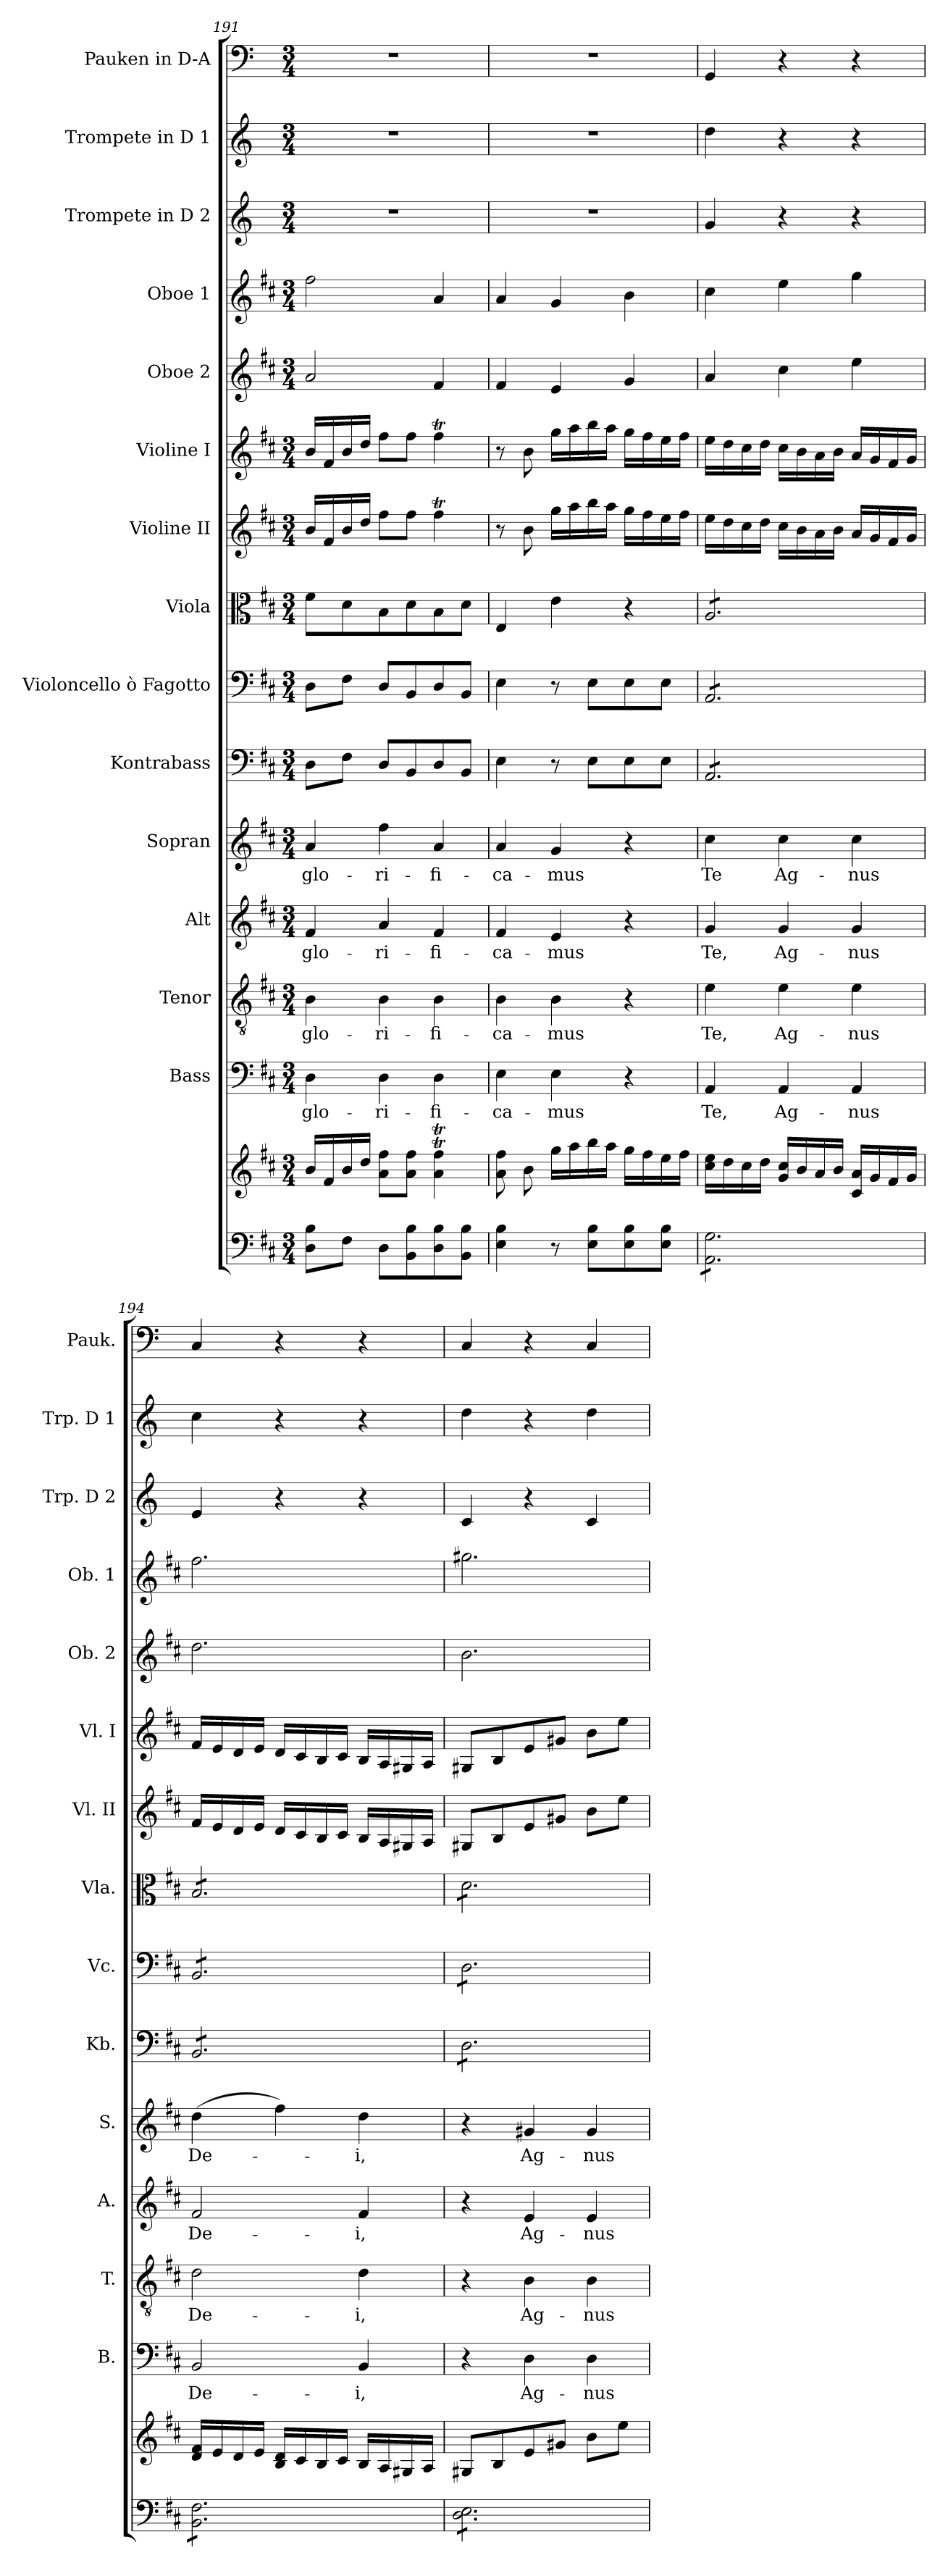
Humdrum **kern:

**kern	**kern	**kern	**text	**kern	**text	**kern	**text	**kern	**text	**kern	**kern	**kern	**kern	**kern	**kern	**kern	**kern	**kern	**kern
*part15	*part15	*part14	*part14	*part13	*part13	*part12	*part12	*part11	*part11	*part10	*part9	*part8	*part7	*part6	*part5	*part4	*part3	*part2	*part1
*staff16	*staff15	*staff14	*staff14	*staff13	*staff13	*staff12	*staff12	*staff11	*staff11	*staff10	*staff9	*staff8	*staff7	*staff6	*staff5	*staff4	*staff3	*staff2	*staff1
*	*	*I"Bass	*	*I"Tenor	*	*I"Alt	*	*I"Sopran	*	*I"Kontrabass	*I"Violoncello ò Fagotto	*I"Viola	*I"Violine II	*I"Violine I	*I"Oboe 2	*I"Oboe 1	*I"Trompete in D 2	*I"Trompete in D 1	*I"Pauken in D-A
*	*	*I'B.	*	*I'T.	*	*I'A.	*	*I'S.	*	*I'Kb.	*I'Vc.	*I'Vla.	*I'Vl. II	*I'Vl. I	*I'Ob. 2	*I'Ob. 1	*I'Trp. D 2	*I'Trp. D 1	*I'Pauk.
!!LO:PB:g=z
*clefF4	*clefG2	*clefF4	*	*clefGv2	*	*clefG2	*	*clefG2	*	*clefF4	*clefF4	*clefC3	*clefG2	*clefG2	*clefG2	*clefG2	*clefG2	*clefG2	*clefF4
*	*	*	*	*	*	*	*	*	*	*ITrd7c12	*	*	*	*	*	*	*ITrd-1c-2	*ITrd-1c-2	*ITrd-1c-2
*k[f#c#]	*k[f#c#]	*k[f#c#]	*	*k[f#c#]	*	*k[f#c#]	*	*k[f#c#]	*	*k[f#c#]	*k[f#c#]	*k[f#c#]	*k[f#c#]	*k[f#c#]	*k[f#c#]	*k[f#c#]	*k[f#c#]	*k[f#c#]	*k[f#c#]
*D:	*D:	*D:	*	*D:	*	*D:	*	*D:	*	*D:	*D:	*D:	*D:	*D:	*D:	*D:	*D:	*D:	*D:
*M3/4	*M3/4	*M3/4	*	*M3/4	*	*M3/4	*	*M3/4	*	*M3/4	*M3/4	*M3/4	*M3/4	*M3/4	*M3/4	*M3/4	*M3/4	*M3/4	*M3/4
=191	=191	=191	=191	=191	=191	=191	=191	=191	=191	=191	=191	=191	=191	=191	=191	=191	=191	=191	=191
!	!	!	!LO:LY:b	!	!LO:LY:b	!	!LO:LY:b	!	!LO:LY:b	!	!	!	!	!	!	!	!	!	!
8D\ 8B\L	16b/LL	4D\	glo-	4B\	glo-	4f#/	glo-	4a/	glo-	8DD\L	8D\L	8f#\L	16b/LL	16b/LL	2a/	2ff#\	2.r	2.r	2.r
.	16f#/	.	.	.	.	.	.	.	.	.	.	.	16f#/	16f#/	.	.	.	.	.
8F#\J	16b/	.	.	.	.	.	.	.	.	8FF#\J	8F#\J	8d\	16b/	16b/	.	.	.	.	.
.	16dd/JJ	.	.	.	.	.	.	.	.	.	.	.	16dd/JJ	16dd/JJ	.	.	.	.	.
!	!	!	!LO:LY:b	!	!LO:LY:b	!	!LO:LY:b	!	!LO:LY:b	!	!	!	!	!	!	!	!	!	!
8D\L	8a\ 8ff#\L	4D\	-ri-	4B\	-ri-	4a/	-ri-	4ff#\	-ri-	8DD/L	8D/L	8B\	8ff#\L	8ff#\L	.	.	.	.	.
8BB\ 8B\	8a\ 8ff#\J	.	.	.	.	.	.	.	.	8BBB/	8BB/	8d\	8ff#\J	8ff#\J	.	.	.	.	.
!	!	!	!LO:LY:b	!	!LO:LY:b	!	!LO:LY:b	!	!LO:LY:b	!	!	!	!	!	!	!	!	!	!
8D\ 8B\	4a\T 4ff#\T	4D\	-fi-	4B\	-fi-	4f#/	-fi-	4a/	-fi-	8DD/	8D/	8B\	4ff#t\	4ff#t\	4f#/	4a/	.	.	.
8BB\ 8B\J	.	.	.	.	.	.	.	.	.	8BBB/J	8BB/J	8d\J	.	.	.	.	.	.	.
=192	=192	=192	=192	=192	=192	=192	=192	=192	=192	=192	=192	=192	=192	=192	=192	=192	=192	=192	=192
!	!	!	!LO:LY:b	!	!LO:LY:b	!	!LO:LY:b	!	!LO:LY:b	!	!	!	!	!	!	!	!	!	!
4E\ 4B\	8a\ 8ff#\	4E\	-ca-	4B\	-ca-	4f#/	-ca-	4a/	-ca-	4EE\	4E\	4E/	8r	8r	4f#/	4a/	2.r	2.r	2.r
.	8b\	.	.	.	.	.	.	.	.	.	.	.	8b\	8b\	.	.	.	.	.
!	!	!	!LO:LY:b	!	!LO:LY:b	!	!LO:LY:b	!	!LO:LY:b	!	!	!	!	!	!	!	!	!	!
8r	16gg\LL	4E\	-mus	4B\	-mus	4e/	-mus	4g/	-mus	8r	8r	4e\	16gg\LL	16gg\LL	4e/	4g/	.	.	.
.	16aa\	.	.	.	.	.	.	.	.	.	.	.	16aa\	16aa\	.	.	.	.	.
8E\ 8B\L	16bb\	.	.	.	.	.	.	.	.	8EE\L	8E\L	.	16bb\	16bb\	.	.	.	.	.
.	16aa\JJ	.	.	.	.	.	.	.	.	.	.	.	16aa\JJ	16aa\JJ	.	.	.	.	.
8E\ 8B\	16gg\LL	4r	.	4r	.	4r	.	4r	.	8EE\	8E\	4r	16gg\LL	16gg\LL	4g/	4b\	.	.	.
.	16ff#\	.	.	.	.	.	.	.	.	.	.	.	16ff#\	16ff#\	.	.	.	.	.
8E\ 8B\J	16ee\	.	.	.	.	.	.	.	.	8EE\J	8E\J	.	16ee\	16ee\	.	.	.	.	.
.	16ff#\JJ	.	.	.	.	.	.	.	.	.	.	.	16ff#\JJ	16ff#\JJ	.	.	.	.	.
=193	=193	=193	=193	=193	=193	=193	=193	=193	=193	=193	=193	=193	=193	=193	=193	=193	=193	=193	=193
!	!	!	!LO:LY:b	!	!LO:LY:b	!	!LO:LY:b	!	!LO:LY:b	!	!	!	!	!	!	!	!	!	!
*tremolo	*	*	*	*	*	*	*	*	*	*	*	*	*	*	*	*	*	*	*
*	*	*	*	*	*	*	*	*	*	*tremolo	*	*	*	*	*	*	*	*	*
*	*	*	*	*	*	*	*	*	*	*	*tremolo	*	*	*	*	*	*	*	*
*	*	*	*	*	*	*	*	*	*	*	*	*tremolo	*	*	*	*	*	*	*
8AA\ 8G\L	16cc#\ 16ee\LL	4AA/	Te,	4e\	Te,	4g/	Te,	4cc#\	Te	8AAA/L	8AA/L	8A/L	16ee\LL	16ee\LL	4a/	4cc#\	4a/	4ee\	4AA/
.	16dd\	.	.	.	.	.	.	.	.	.	.	.	16dd\	16dd\	.	.	.	.	.
8AA\ 8G\	16cc#\	.	.	.	.	.	.	.	.	8AAA/	8AA/	8A/	16cc#\	16cc#\	.	.	.	.	.
.	16dd\JJ	.	.	.	.	.	.	.	.	.	.	.	16dd\JJ	16dd\JJ	.	.	.	.	.
!	!	!	!LO:LY:b	!	!LO:LY:b	!	!LO:LY:b	!	!LO:LY:b	!	!	!	!	!	!	!	!	!	!
8AA\ 8G\	16g/ 16cc#/LL	4AA/	Ag-	4e\	Ag-	4g/	Ag-	4cc#\	Ag-	8AAA/	8AA/	8A/	16cc#\LL	16cc#\LL	4cc#\	4ee\	4r	4r	4r
.	16b/	.	.	.	.	.	.	.	.	.	.	.	16b\	16b\	.	.	.	.	.
8AA\ 8G\	16a/	.	.	.	.	.	.	.	.	8AAA/	8AA/	8A/	16a\	16a\	.	.	.	.	.
.	16b/JJ	.	.	.	.	.	.	.	.	.	.	.	16b\JJ	16b\JJ	.	.	.	.	.
!	!	!	!LO:LY:b	!	!LO:LY:b	!	!LO:LY:b	!	!LO:LY:b	!	!	!	!	!	!	!	!	!	!
8AA\ 8G\	16c#/ 16a/LL	4AA/	-nus	4e\	-nus	4g/	-nus	4cc#\	-nus	8AAA/	8AA/	8A/	16a/LL	16a/LL	4ee\	4gg\	4r	4r	4r
.	16g/	.	.	.	.	.	.	.	.	.	.	.	16g/	16g/	.	.	.	.	.
8AA\ 8G\J	16f#/	.	.	.	.	.	.	.	.	8AAA/J	8AA/J	8A/J	16f#/	16f#/	.	.	.	.	.
.	16g/JJ	.	.	.	.	.	.	.	.	.	.	.	16g/JJ	16g/JJ	.	.	.	.	.
=194	=194	=194	=194	=194	=194	=194	=194	=194	=194	=194	=194	=194	=194	=194	=194	=194	=194	=194	=194
!	!	!	!LO:LY:b	!	!LO:LY:b	!	!LO:LY:b	!	!LO:LY:b	!	!	!	!	!	!	!	!	!	!
8BB\ 8F#\L	16d/ 16f#/LL	2BB/	De-	2d\	De-	2f#/	De-	(>4dd\	De-	8BBB/L	8BB/L	8B/L	16f#/LL	16f#/LL	2.dd\	2.ff#\	4f#/	4dd\	4D/
.	16e/	.	.	.	.	.	.	.	.	.	.	.	16e/	16e/	.	.	.	.	.
8BB\ 8F#\	16d/	.	.	.	.	.	.	.	.	8BBB/	8BB/	8B/	16d/	16d/	.	.	.	.	.
.	16e/JJ	.	.	.	.	.	.	.	.	.	.	.	16e/JJ	16e/JJ	.	.	.	.	.
8BB\ 8F#\	16B/ 16d/LL	.	.	.	.	.	.	4ff#\)	.	8BBB/	8BB/	8B/	16d/LL	16d/LL	.	.	4r	4r	4r
.	16c#/	.	.	.	.	.	.	.	.	.	.	.	16c#/	16c#/	.	.	.	.	.
8BB\ 8F#\	16B/	.	.	.	.	.	.	.	.	8BBB/	8BB/	8B/	16B/	16B/	.	.	.	.	.
.	16c#/JJ	.	.	.	.	.	.	.	.	.	.	.	16c#/JJ	16c#/JJ	.	.	.	.	.
!	!	!	!LO:LY:b	!	!LO:LY:b	!	!LO:LY:b	!	!LO:LY:b	!	!	!	!	!	!	!	!	!	!
8BB\ 8F#\	16B/LL	4BB/	-i,	4d\	-i,	4f#/	-i,	4dd\	-i,	8BBB/	8BB/	8B/	16B/LL	16B/LL	.	.	4r	4r	4r
.	16A/	.	.	.	.	.	.	.	.	.	.	.	16A/	16A/	.	.	.	.	.
8BB\ 8F#\J	16G#X/	.	.	.	.	.	.	.	.	8BBB/J	8BB/J	8B/J	16G#X/	16G#X/	.	.	.	.	.
.	16A/JJ	.	.	.	.	.	.	.	.	.	.	.	16A/JJ	16A/JJ	.	.	.	.	.
=195	=195	=195	=195	=195	=195	=195	=195	=195	=195	=195	=195	=195	=195	=195	=195	=195	=195	=195	=195
8D\ 8E\L	8G#X/L	4r	.	4r	.	4r	.	4r	.	8DD\L	8D\L	8d\L	8G#X/L	8G#X/L	2.b\	2.gg#X\	4d/	4ee\	4D/
8D\ 8E\	8B/	.	.	.	.	.	.	.	.	8DD\	8D\	8d\	8B/	8B/	.	.	.	.	.
!	!	!	!LO:LY:b	!	!LO:LY:b	!	!LO:LY:b	!	!LO:LY:b	!	!	!	!	!	!	!	!	!	!
8D\ 8E\	8e/	4D\	Ag-	4B\	Ag-	4e/	Ag-	4g#X/	Ag-	8DD\	8D\	8d\	8e/	8e/	.	.	4r	4r	4r
8D\ 8E\	8g#X/J	.	.	.	.	.	.	.	.	8DD\	8D\	8d\	8g#X/J	8g#X/J	.	.	.	.	.
!	!	!	!LO:LY:b	!	!LO:LY:b	!	!LO:LY:b	!	!LO:LY:b	!	!	!	!	!	!	!	!	!	!
8D\ 8E\	8b\L	4D\	-nus	4B\	-nus	4e/	-nus	4g#/	-nus	8DD\	8D\	8d\	8b\L	8b\L	.	.	4d/	4ee\	4D/
8D\ 8E\J	8ee\J	.	.	.	.	.	.	.	.	8DD\J	8D\J	8d\J	8ee\J	8ee\J	.	.	.	.	.
*	*	*	*	*	*	*	*	*	*	*	*	*Xtremolo	*	*	*	*	*	*	*
*	*	*	*	*	*	*	*	*	*	*	*Xtremolo	*	*	*	*	*	*	*	*
*	*	*	*	*	*	*	*	*	*	*Xtremolo	*	*	*	*	*	*	*	*	*
*Xtremolo	*	*	*	*	*	*	*	*	*	*	*	*	*	*	*	*	*	*	*
=	=	=	=	=	=	=	=	=	=	=	=	=	=	=	=	=	=	=	=
*-	*-	*-	*-	*-	*-	*-	*-	*-	*-	*-	*-	*-	*-	*-	*-	*-	*-	*-	*-
